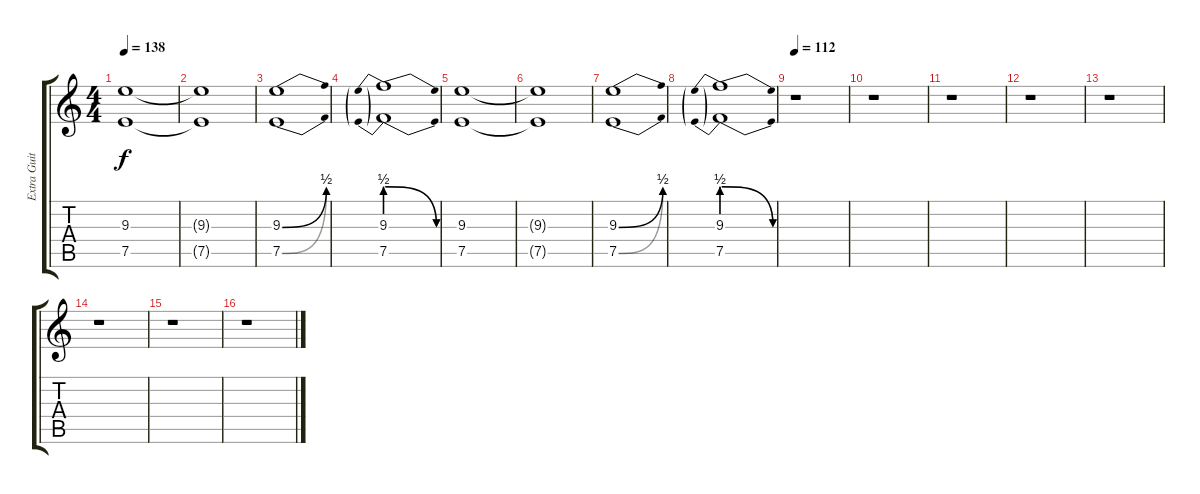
\track ("Extra Guitar" "Extra Guit") {instrument overdrivenguitar}
\staff {score tabs}
\tuning (E4 B3 G3 D3 A2 E2) {hide}
\ts (4 4)
\tempo 138
\clef g2
\ks c
(9.3 7.5).1{dy f} |
(9.3{t} 7.5{t}).1 |
(9.3{be (bend 0 0 60 2)} 7.5{be (bend 0 0 60 2)}).1 |
(9.3{be (prebendrelease 0 2 60 0)} 7.5{be (prebendrelease 0 2 60 0)}).1 |
(9.3 7.5).1 |
(9.3{t} 7.5{t}).1 |
(9.3{be (bend 0 0 60 2)} 7.5{be (bend 0 0 60 2)}).1 |
(9.3{be (prebendrelease 0 2 60 0)} 7.5{be (prebendrelease 0 2 60 0)}).1 |
\tempo 112
r.1 |
r.1 |
r.1 |
r.1 |
r.1 |
r.1 |
r.1 |
r.1
